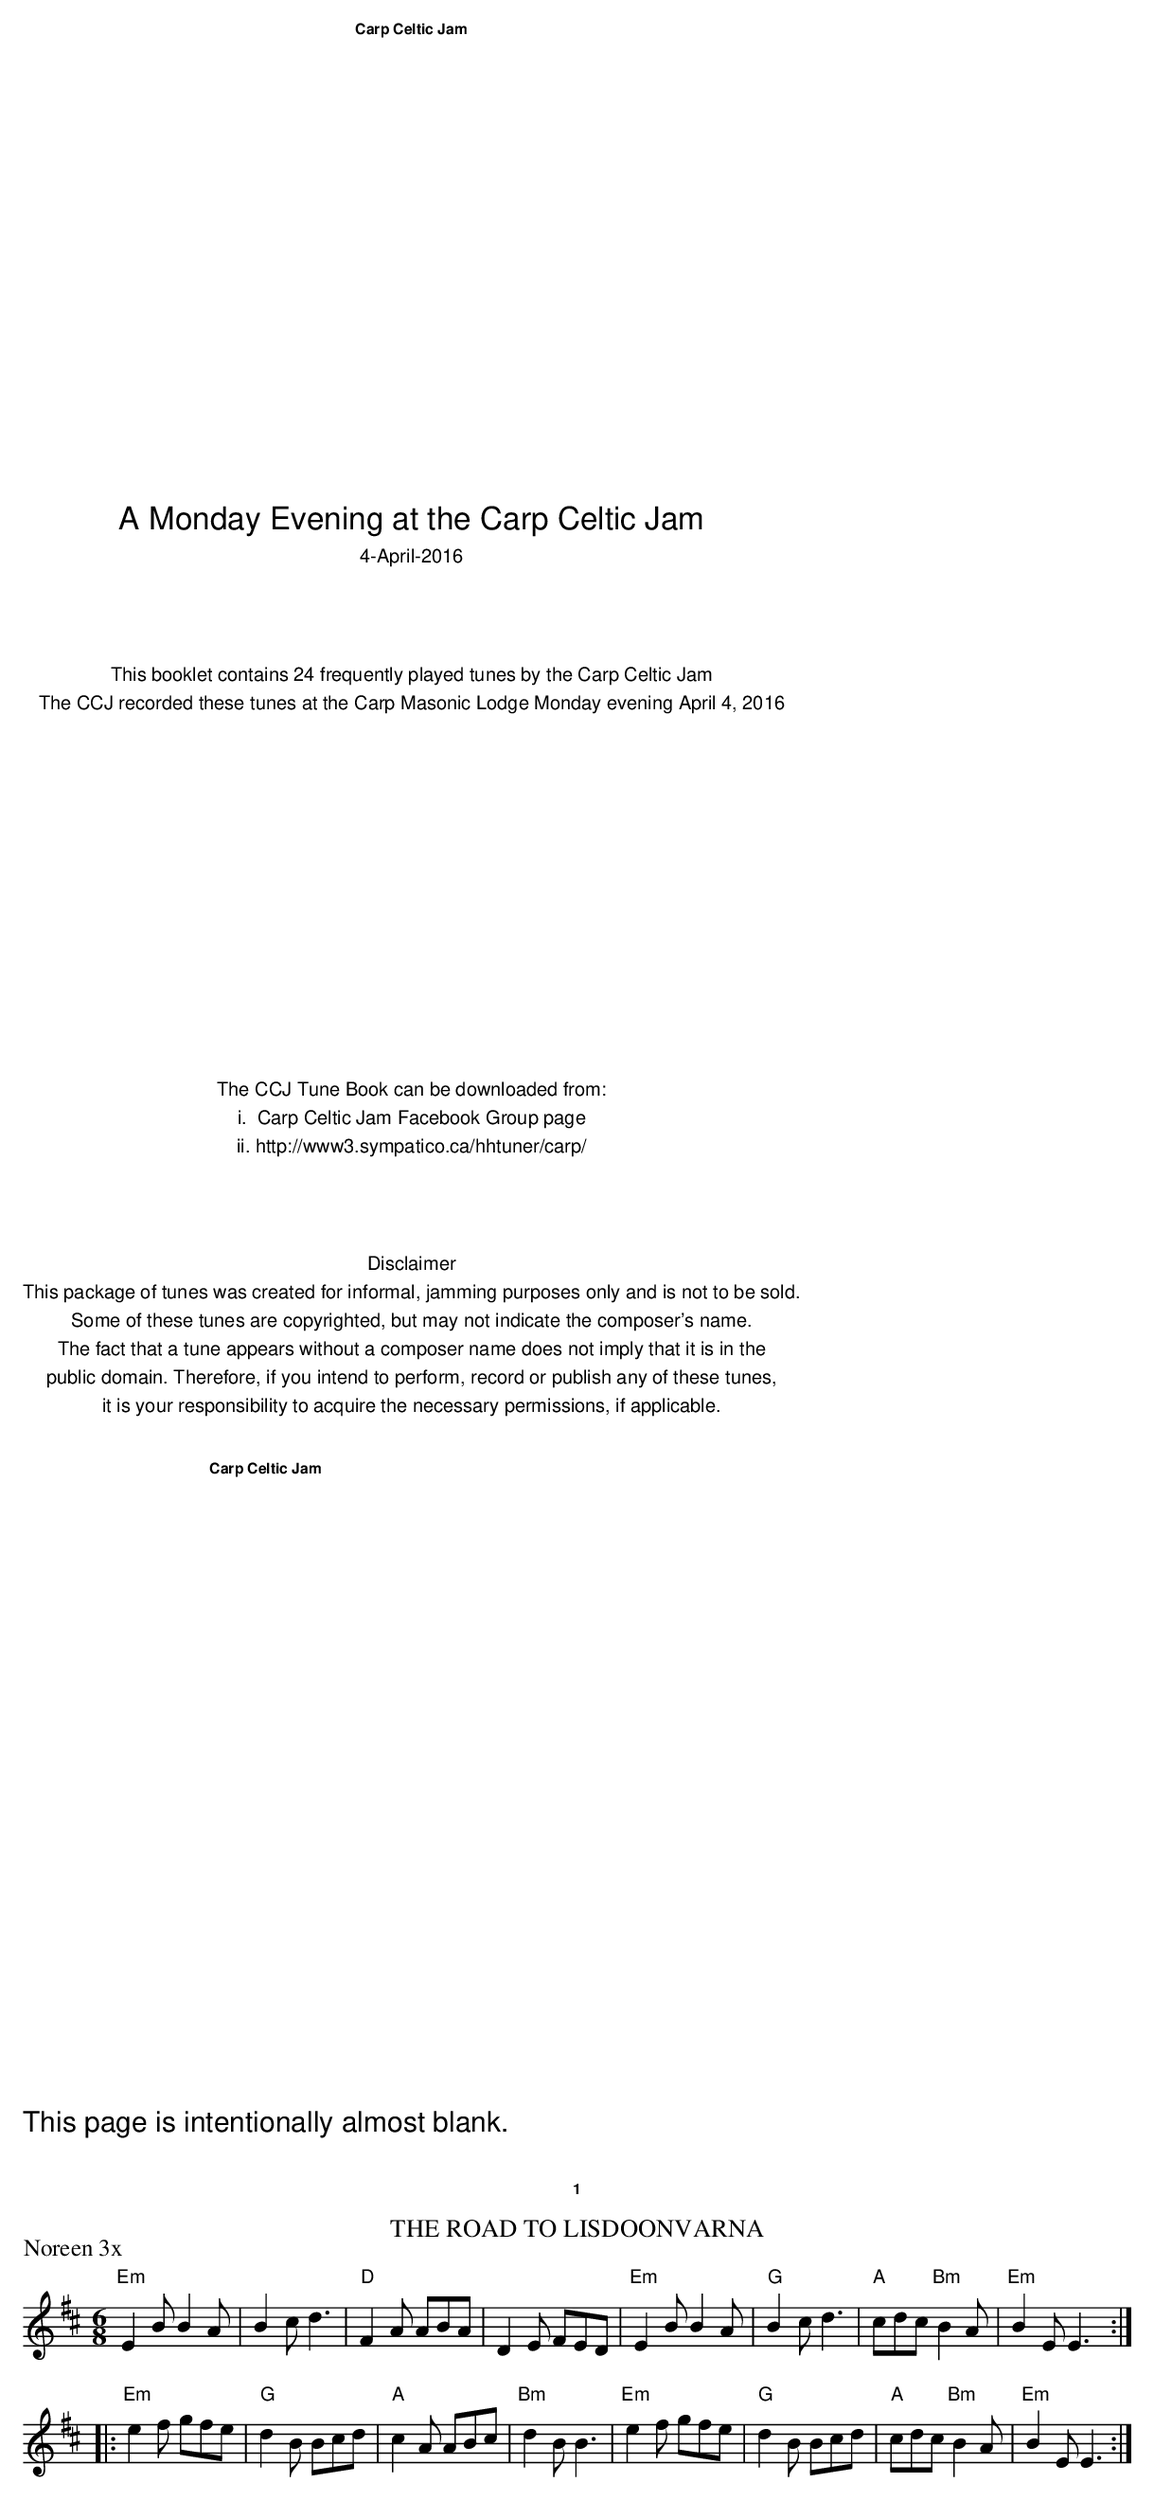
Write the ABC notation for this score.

X:1
T:The Road to Lisdoonvarna
P: Noreen 3x
M:6/8
K:Edor
"Em"E2B B2A|B2c d3|"D"F2A ABA|D2E FED|"Em"E2B B2A|"G"B2c d3|\
"A"cdc "Bm"B2A|"Em"B2E E3::
"Em"e2f gfe|"G"d2B Bcd|"A"c2A ABc|"Bm"d2B B3|\
"Em"e2f gfe|"G"d2B Bcd|"A"cdc "Bm"B2A|"Em"B2E E3:|
